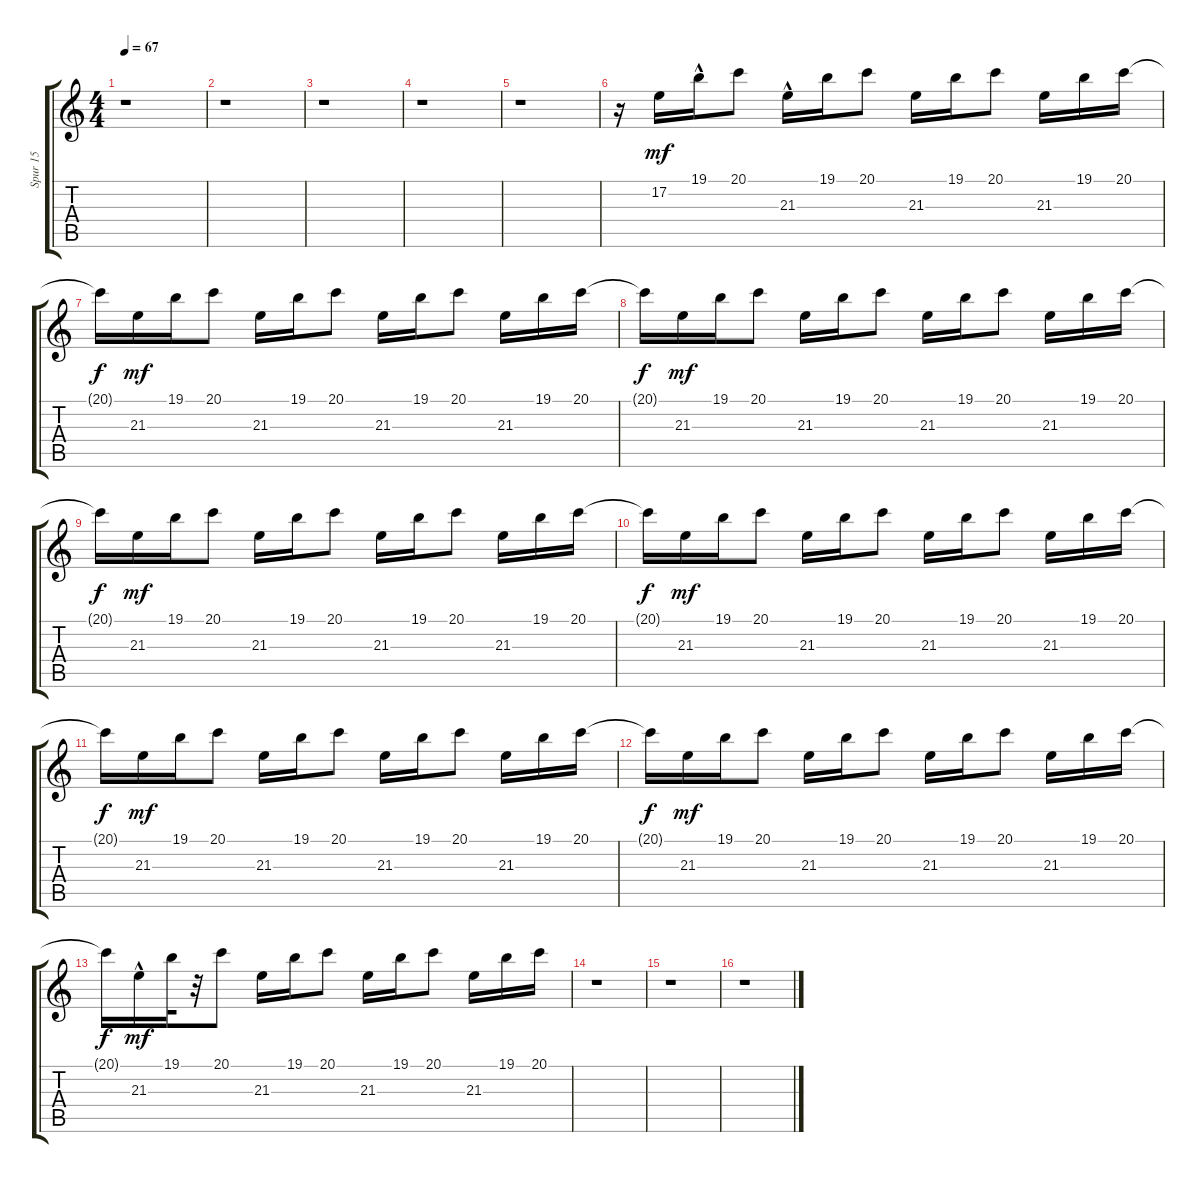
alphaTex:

\track ("Spur 15" "Spur 15") {instrument percussiveorgan}
\staff {score tabs}
\tuning (E4 B3 G3 D3 A2 E2) {hide}
\ts (4 4)
\tempo 67
\clef g2
\ks c
r.1{dy mf} |
r.1 |
r.1 |
r.1 |
r.1 |
r.16 17.2.16 19.1{hac}.16 20.1.8 21.3{hac}.16 19.1.16 20.1.8 21.3.16 19.1.16 20.1.8 21.3.16 19.1.16 20.1.16 |
20.1{t}.16{dy f} 21.3.16{dy mf} 19.1.16 20.1.8 21.3.16 19.1.16 20.1.8 21.3.16 19.1.16 20.1.8 21.3.16 19.1.16 20.1.16 |
20.1{t}.16{dy f} 21.3.16{dy mf} 19.1.16 20.1.8 21.3.16 19.1.16 20.1.8 21.3.16 19.1.16 20.1.8 21.3.16 19.1.16 20.1.16 |
20.1{t}.16{dy f} 21.3.16{dy mf} 19.1.16 20.1.8 21.3.16 19.1.16 20.1.8 21.3.16 19.1.16 20.1.8 21.3.16 19.1.16 20.1.16 |
20.1{t}.16{dy f} 21.3.16{dy mf} 19.1.16 20.1.8 21.3.16 19.1.16 20.1.8 21.3.16 19.1.16 20.1.8 21.3.16 19.1.16 20.1.16 |
20.1{t}.16{dy f} 21.3.16{dy mf} 19.1.16 20.1.8 21.3.16 19.1.16 20.1.8 21.3.16 19.1.16 20.1.8 21.3.16 19.1.16 20.1.16 |
20.1{t}.16{dy f} 21.3.16{dy mf} 19.1.16 20.1.8 21.3.16 19.1.16 20.1.8 21.3.16 19.1.16 20.1.8 21.3.16 19.1.16 20.1.16 |
20.1{t}.16{dy f} 21.3{hac}.16{dy mf} 19.1.32 r.32 20.1.8 21.3.16 19.1.16 20.1.8 21.3.16 19.1.16 20.1.8 21.3.16 19.1.16 20.1.16 |
r.1 |
r.1 |
r.1
